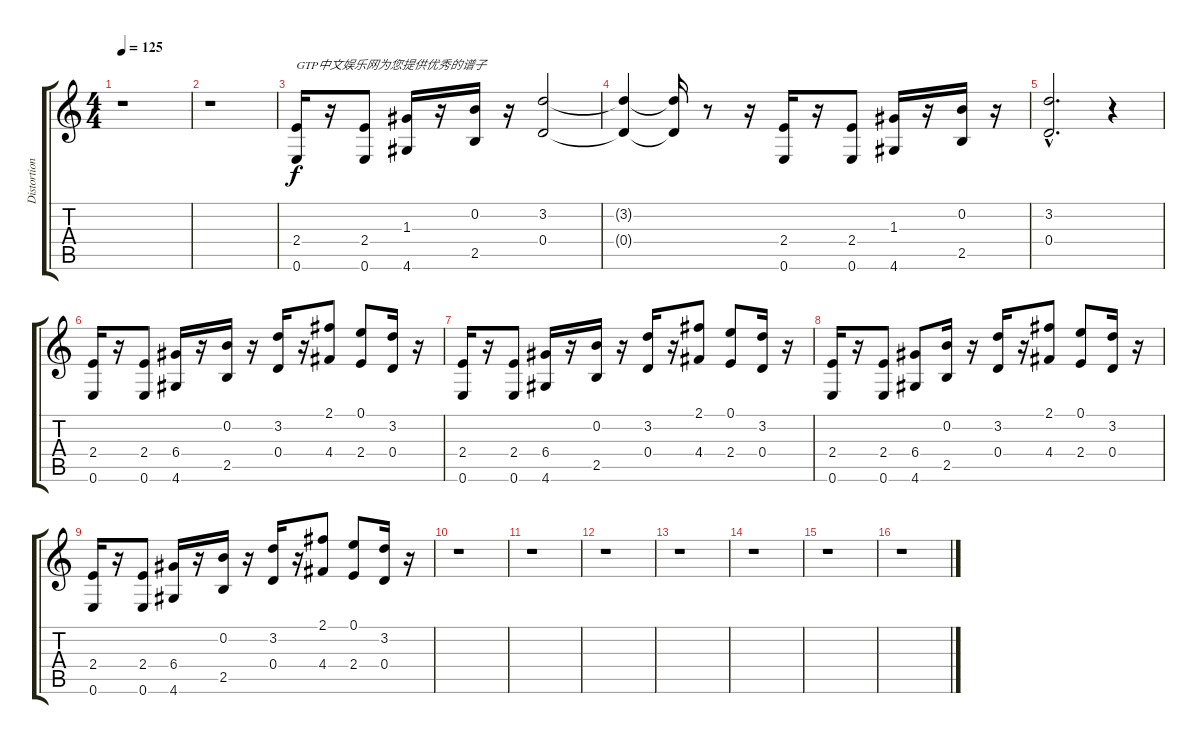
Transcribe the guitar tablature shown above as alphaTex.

\track ("Distortion Guitar" "Distortion") {instrument distortionguitar}
\staff {score tabs}
\tuning (E4 B3 G3 D3 A2 E2) {hide}
\ts (4 4)
\tempo 125
\clef g2
\ks c
r.1{dy f instrument distortionguitar} |
r.1 |
(2.4 0.6).16{txt "GTP中文娱乐网为您提供优秀的谱子"} r.16 (2.4 0.6).8 (1.3 4.6).16 r.16 (0.2 2.5).16 r.16 (3.2 0.4).2 |
(3.2{t} 0.4{t}).4 (3.2{t} 0.4{t}).16 r.8 r.16 (2.4 0.6).16 r.16 (2.4 0.6).8 (1.3 4.6).16 r.16 (0.2 2.5).16 r.16 |
(3.2{hac} 0.4{hac}).2{d} r.4 |
(2.4 0.6).16 r.16 (2.4 0.6).8 (6.4 4.6).16 r.16 (0.2 2.5).16 r.16 (3.2 0.4).16 r.16 (2.1 4.4).8 (0.1 2.4).8 (3.2 0.4).16 r.16 |
(2.4 0.6).16 r.16 (2.4 0.6).8 (6.4 4.6).16 r.16 (0.2 2.5).16 r.16 (3.2 0.4).16 r.16 (2.1 4.4).8 (0.1 2.4).8 (3.2 0.4).16 r.16 |
(2.4 0.6).16 r.16 (2.4 0.6).8 (6.4 4.6).8 (0.2 2.5).16 r.16 (3.2 0.4).16 r.16 (2.1 4.4).8 (0.1 2.4).8 (3.2 0.4).16 r.16 |
(2.4 0.6).16 r.16 (2.4 0.6).8 (6.4 4.6).16 r.16 (0.2 2.5).16 r.16 (3.2 0.4).16 r.16 (2.1 4.4).8 (0.1 2.4).8 (3.2 0.4).16 r.16 |
r.1 |
r.1 |
r.1 |
r.1 |
r.1 |
r.1 |
r.1
